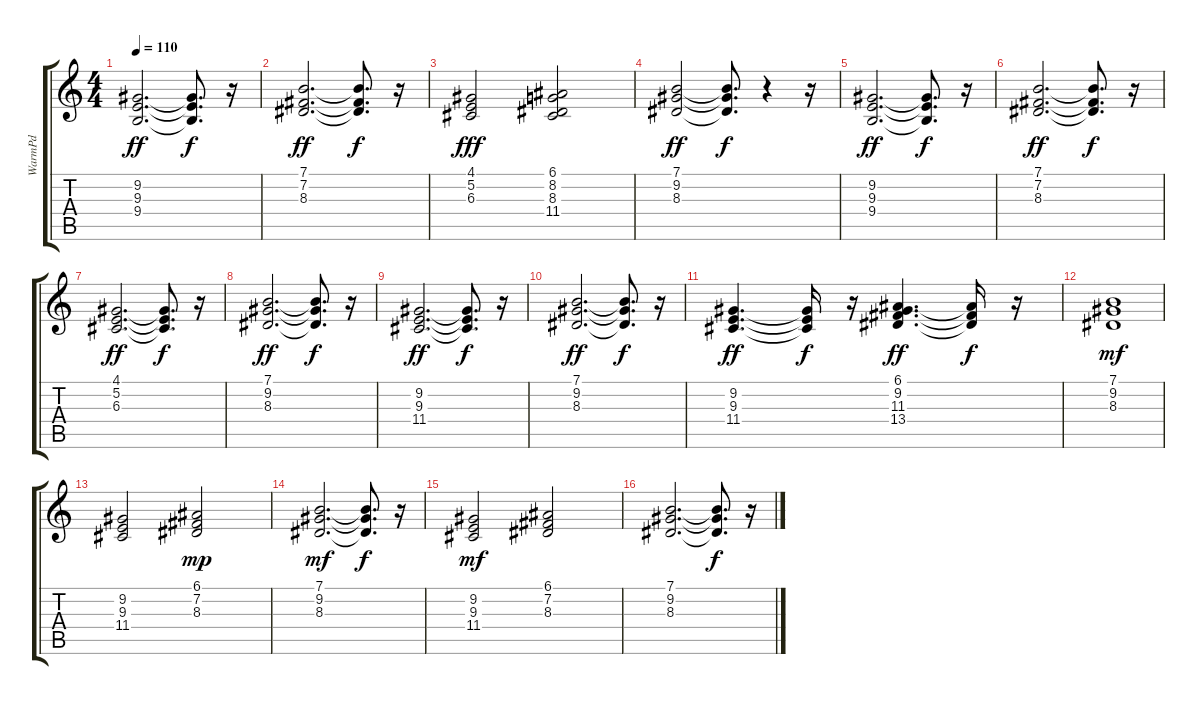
\track ("WarmPd" "WarmPd") {instrument pad2warm}
\staff {score tabs}
\tuning (E4 B3 G3 D3 A2 E2) {hide}
\ts (4 4)
\tempo 110
\clef g2
\ks c
(9.2 9.3 9.4).2{d dy ff} (9.2{t} 9.3{t} 9.4{t}).8{d dy f} r.16 |
(7.1 7.2 8.3).2{d dy ff} (7.1{t} 7.2{t} 8.3{t}).8{d dy f} r.16 |
(4.1 5.2 6.3).2{dy fff} (6.1 8.2 8.3 11.4).2 |
(7.1 9.2 8.3).2{dy ff} (7.1{t} 9.2{t} 8.3{t}).8{d dy f} r.4 r.16 |
(9.2 9.3 9.4).2{d dy ff} (9.2{t} 9.3{t} 9.4{t}).8{d dy f} r.16 |
(7.1 7.2 8.3).2{d dy ff} (7.1{t} 7.2{t} 8.3{t}).8{d dy f} r.16 |
(4.1 5.2 6.3).2{d dy ff} (4.1{t} 5.2{t} 6.3{t}).8{d dy f} r.16 |
(7.1 9.2 8.3).2{d dy ff} (7.1{t} 9.2{t} 8.3{t}).8{d dy f} r.16 |
(9.2 9.3 11.4).2{d dy ff} (9.2{t} 9.3{t} 11.4{t}).8{d dy f} r.16 |
(7.1 9.2 8.3).2{d dy ff} (7.1{t} 9.2{t} 8.3{t}).8{d dy f} r.16 |
(9.2 9.3 11.4).4{d dy ff} (9.2{t} 9.3{t} 11.4{t}).16{dy f} r.16 (6.1 9.2 11.3 13.4).4{d dy ff} (6.1{t} 11.3{t} 13.4{t}).16{dy f} r.16 |
(7.1 9.2 8.3).1{dy mf} |
(9.2 9.3 11.4).2 (6.1 7.2 8.3).2{dy mp} |
(7.1 9.2 8.3).2{d dy mf} (7.1{t} 9.2{t} 8.3{t}).8{d dy f} r.16 |
(9.2 9.3 11.4).2{dy mf} (6.1 7.2 8.3).2 |
(7.1 9.2 8.3).2{d} (7.1{t} 9.2{t} 8.3{t}).8{d dy f} r.16
